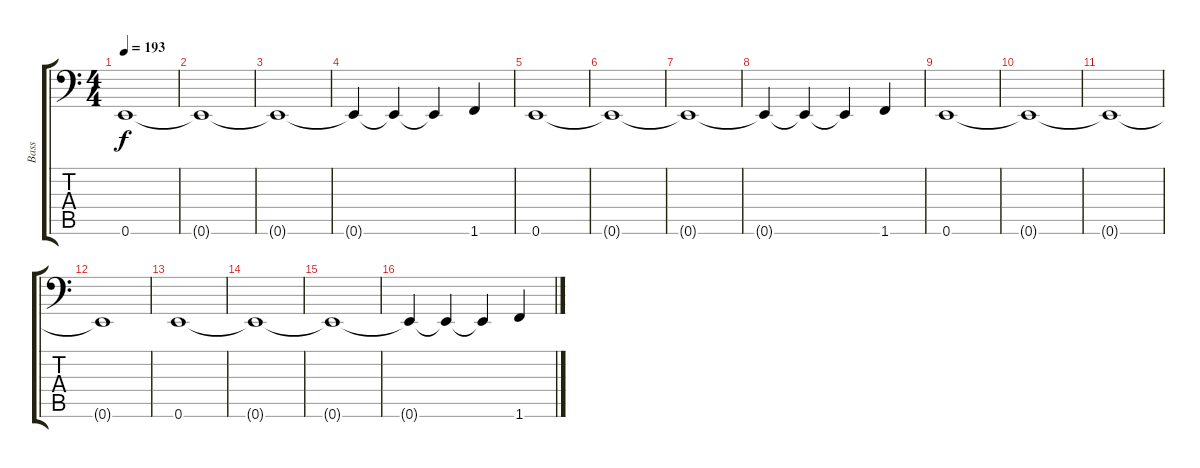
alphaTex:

\track ("Bass" "Bass") {instrument electricbasspick}
\staff {score tabs}
\tuning (E3 B2 G2 D2 A1 E1) {hide}
\ts (4 4)
\tempo 193
\clef f4
\ks c
0.6.1{dy f} |
0.6{t}.1 |
0.6{t}.1 |
0.6{t}.4 0.6{t}.4 0.6{t}.4 1.6.4 |
0.6.1 |
0.6{t}.1 |
0.6{t}.1 |
0.6{t}.4 0.6{t}.4 0.6{t}.4 1.6.4 |
0.6.1 |
0.6{t}.1 |
0.6{t}.1 |
0.6{t}.1 |
0.6.1 |
0.6{t}.1 |
0.6{t}.1 |
0.6{t}.4 0.6{t}.4 0.6{t}.4 1.6.4
